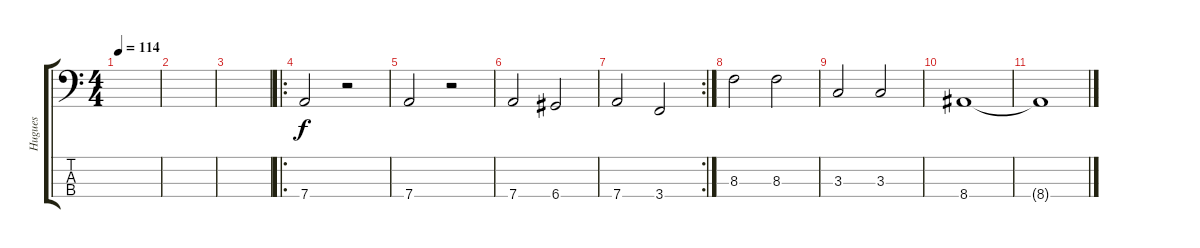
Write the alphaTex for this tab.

\track ("Hugues" "Hugues") {instrument electricbassfinger}
\staff {score tabs}
\tuning (G2 D2 A1 D1) {hide}
\ts (4 4)
\tempo 114
\clef f4
\ks c
|
|
|
\ro
7.4.2 r.2 |
7.4.2 r.2 |
7.4.2 6.4.2 |
\rc 2
7.4.2 3.4.2 |
8.3.2 8.3.2 |
3.3.2 3.3.2 |
8.4.1 |
8.4{t}.1
